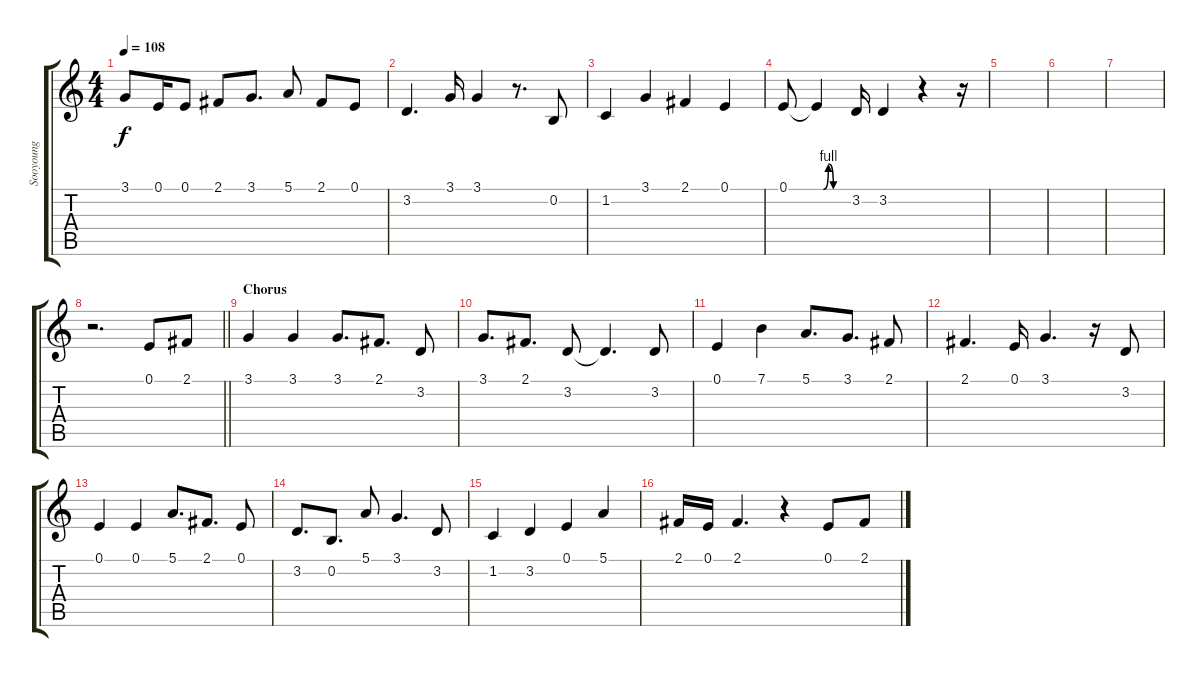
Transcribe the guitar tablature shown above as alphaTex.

\track ("Sooyoung" "Sooyoung") {instrument trumpet}
\staff {score tabs}
\tuning (E4 B3 G3 D3 A2 E2) {hide}
\ts (4 4)
\tempo 108
\clef g2
\ks c
3.1.8{dy f volume 13} 0.1.16 0.1.8 2.1.8 3.1.8{d} 5.1.8 2.1.8 0.1.8 |
3.2.4{d} 3.1.16 3.1.4 r.8{d} 0.2.8 |
1.2.4 3.1.4 2.1.4 0.1.4 |
0.1.8 0.1{be (custom 0 0 10 0 20 4 30 0 60 0) t}.4 3.2.16 3.2.4 r.4 r.16 |
|
|
|
\barLineRight lightlight
r.2{d} 0.1.8{volume 8} 2.1.8 |
\section ("" "Chorus")
3.1.4 3.1.4 3.1.8{d} 2.1.8{d} 3.2.8 |
3.1.8{d} 2.1.8{d} 3.2.8 3.2{t}.4{d} 3.2.8 |
0.1.4 7.1.4 5.1.8{d} 3.1.8{d} 2.1.8 |
2.1.4{d} 0.1.16 3.1.4{d} r.16 3.2.8 |
0.1.4 0.1.4 5.1.8{d} 2.1.8{d} 0.1.8 |
3.2.8{d} 0.2.8{d} 5.1.8 3.1.4{d} 3.2.8 |
1.2.4 3.2.4 0.1.4 5.1.4 |
2.1.16 0.1.16 2.1.4{d} r.4 0.1.8 2.1.8
